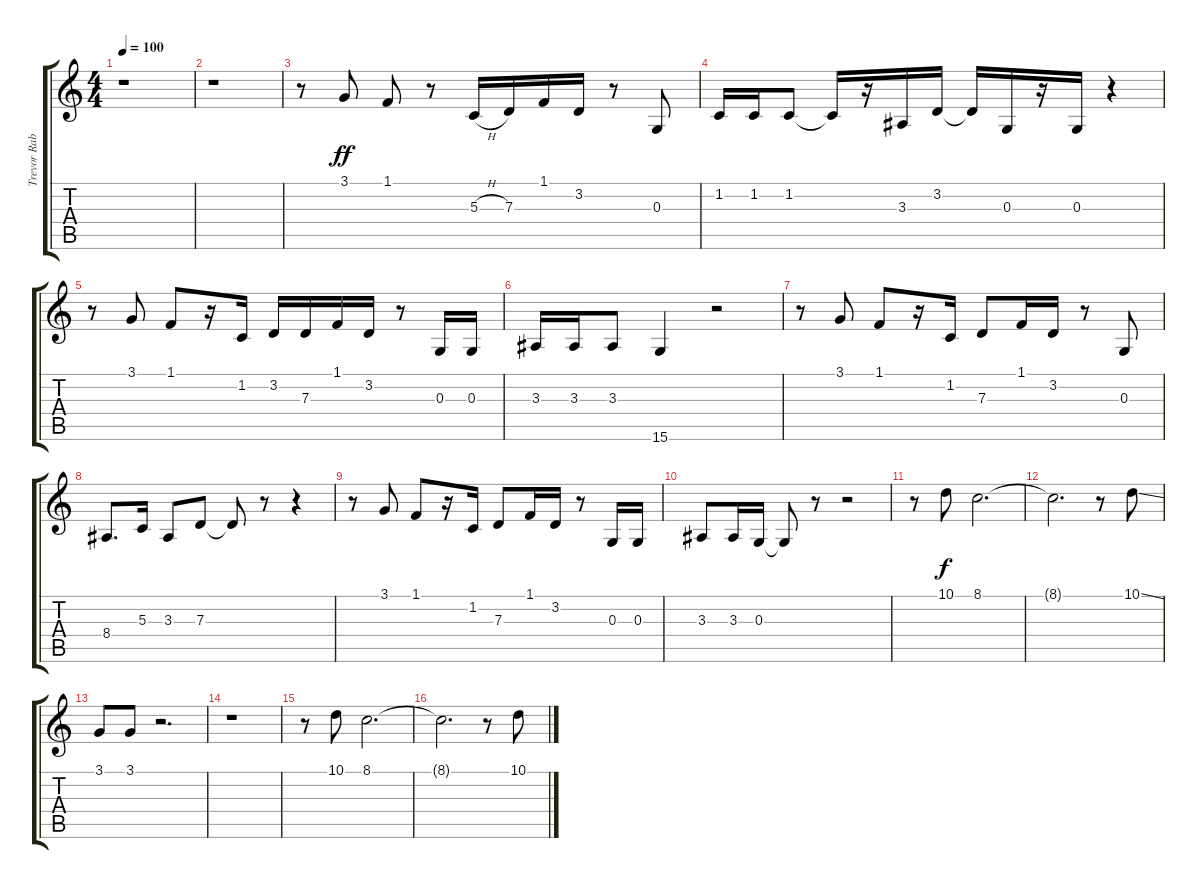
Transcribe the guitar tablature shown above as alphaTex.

\track ("Trevor Rabin" "Trevor Rab") {instrument choiraahs}
\staff {score tabs}
\tuning (E4 B3 G3 D3 A2 E2) {hide}
\ts (4 4)
\tempo 100
\clef g2
\ks c
r.1{dy f} |
r.1 |
r.8 3.1.8{dy ff} 1.1.8 r.8 5.3{h}.16 7.3.16 1.1.16 3.2.16 r.8 0.3.8 |
1.2.16 1.2.16 1.2.8 1.2{t}.16 r.16 3.3.16 3.2.16 3.2{t}.16 0.3.16 r.16 0.3.16 r.4 |
r.8 3.1.8 1.1.8 r.16 1.2.16 3.2.16 7.3.16 1.1.16 3.2.16 r.8 0.3.16 0.3.16 |
3.3.16 3.3.16 3.3.8 15.6.4 r.2 |
r.8 3.1.8 1.1.8 r.16 1.2.16 7.3.8 1.1.16 3.2.16 r.8 0.3.8 |
8.4.8{d} 5.3.16 3.3.8 7.3.8 7.3{t}.8 r.8 r.4 |
r.8 3.1.8 1.1.8 r.16 1.2.16 7.3.8 1.1.16 3.2.16 r.8 0.3.16 0.3.16 |
3.3.8 3.3.16 0.3.16 0.3{t}.8 r.8 r.2 |
r.8 10.1.8{dy f} 8.1.2{d} |
8.1{t}.2{d} r.8 10.1{ss}.8 |
3.1.8 3.1.8 r.2{d} |
r.1 |
r.8 10.1.8 8.1.2{d} |
8.1{t}.2{d} r.8 10.1{ss}.8
